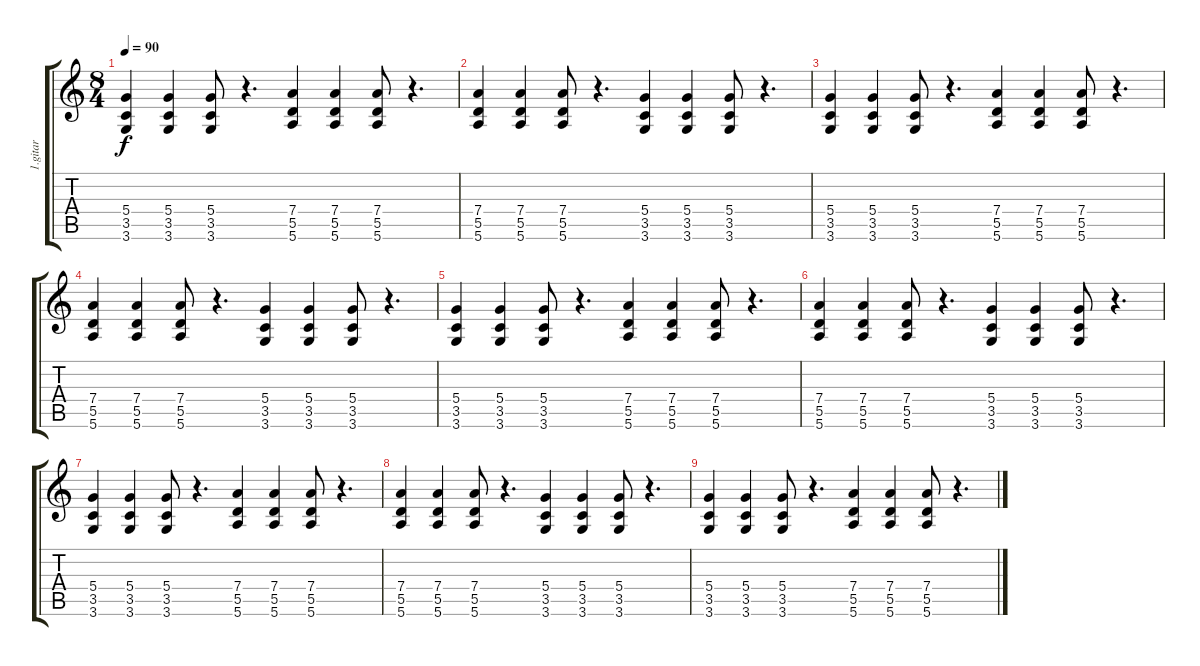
\track ("1.gitar" "1.gitar") {instrument distortionguitar}
\staff {score tabs}
\tuning (E4 B3 G3 D3 A2 E2) {hide}
\ts (8 4)
\tempo 90
\clef g2
\ks c
(5.4 3.5 3.6).4{dy f} (5.4 3.5 3.6).4 (5.4 3.5 3.6).8 r.4{d} (7.4 5.5 5.6).4 (7.4 5.5 5.6).4 (7.4 5.5 5.6).8 r.4{d} |
(7.4 5.5 5.6).4 (7.4 5.5 5.6).4 (7.4 5.5 5.6).8 r.4{d} (5.4 3.5 3.6).4 (5.4 3.5 3.6).4 (5.4 3.5 3.6).8 r.4{d} |
(5.4 3.5 3.6).4 (5.4 3.5 3.6).4 (5.4 3.5 3.6).8 r.4{d} (7.4 5.5 5.6).4 (7.4 5.5 5.6).4 (7.4 5.5 5.6).8 r.4{d} |
(7.4 5.5 5.6).4 (7.4 5.5 5.6).4 (7.4 5.5 5.6).8 r.4{d} (5.4 3.5 3.6).4 (5.4 3.5 3.6).4 (5.4 3.5 3.6).8 r.4{d} |
(5.4 3.5 3.6).4 (5.4 3.5 3.6).4 (5.4 3.5 3.6).8 r.4{d} (7.4 5.5 5.6).4 (7.4 5.5 5.6).4 (7.4 5.5 5.6).8 r.4{d} |
(7.4 5.5 5.6).4 (7.4 5.5 5.6).4 (7.4 5.5 5.6).8 r.4{d} (5.4 3.5 3.6).4 (5.4 3.5 3.6).4 (5.4 3.5 3.6).8 r.4{d} |
(5.4 3.5 3.6).4 (5.4 3.5 3.6).4 (5.4 3.5 3.6).8 r.4{d} (7.4 5.5 5.6).4 (7.4 5.5 5.6).4 (7.4 5.5 5.6).8 r.4{d} |
(7.4 5.5 5.6).4 (7.4 5.5 5.6).4 (7.4 5.5 5.6).8 r.4{d} (5.4 3.5 3.6).4 (5.4 3.5 3.6).4 (5.4 3.5 3.6).8 r.4{d} |
(5.4 3.5 3.6).4 (5.4 3.5 3.6).4 (5.4 3.5 3.6).8 r.4{d} (7.4 5.5 5.6).4 (7.4 5.5 5.6).4 (7.4 5.5 5.6).8 r.4{d}
